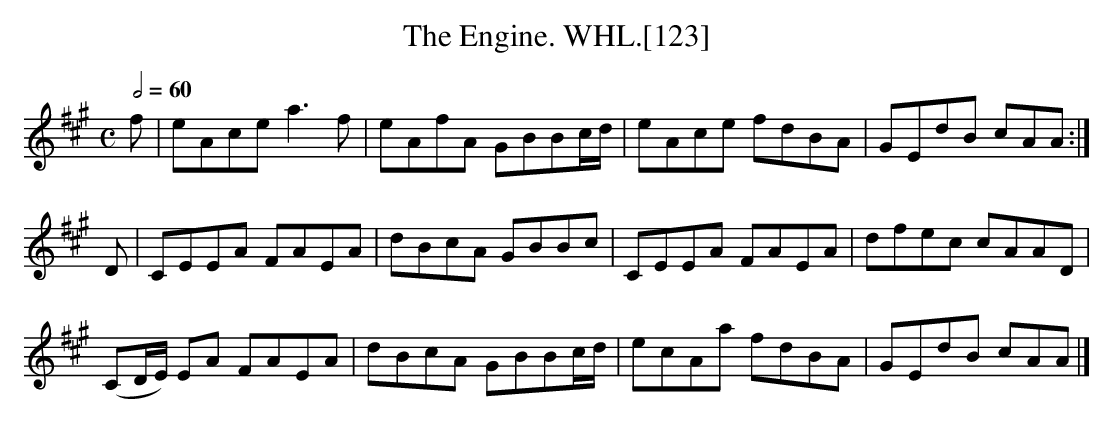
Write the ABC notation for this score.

X:1
T:Engine. WHL.[123], The
M:C
L:1/8
Q:2/4=60
K:A
f | eAce a3f | eAfA GBBc/d/ | eAce fdBA | GEdB cAA :|
D | CEEA FAEA | dBcA GBBc | CEEA FAEA | dfec cAAD |
(CD/E/) EA FAEA | dBcA GBBc/d/ | ecAa fdBA | GEdB cAA |]
